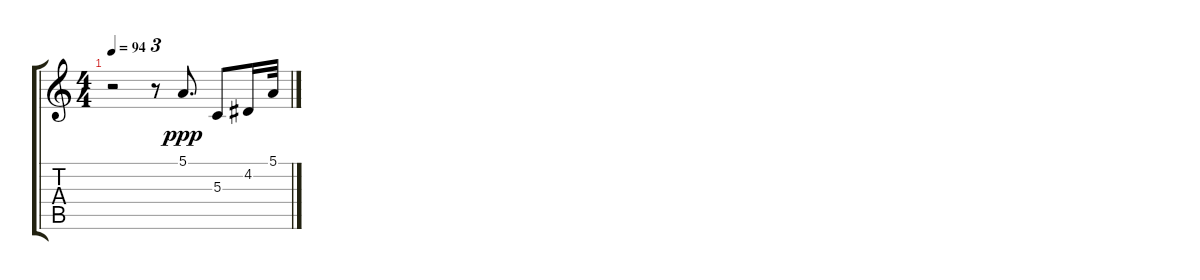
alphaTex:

\track "" {instrument electricpiano2}
\staff {score tabs}
\tuning (E4 B3 G3 D3 A2 E2) {hide}
\ts (4 4)
\tempo 94
\clef g2
\ks c
r.2{dy ppp} r.8{tu (3 2)} 5.1.8{d volume 5} 5.3.8 4.2.16 5.1.32{volume 6}
